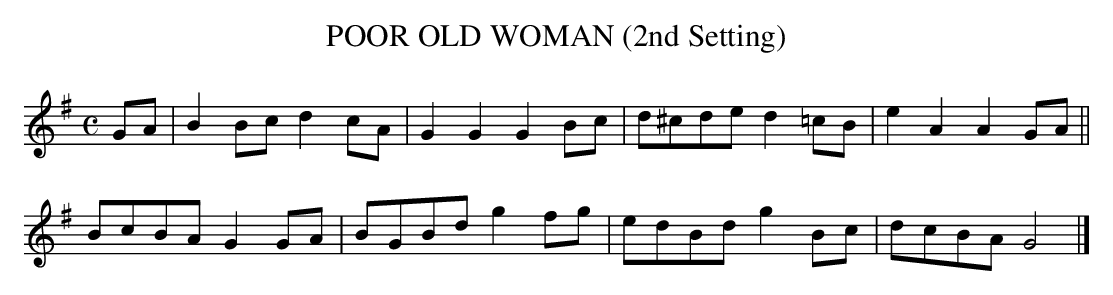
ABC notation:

X:1
T:POOR OLD WOMAN (2nd Setting)
Y:"animated"
M:C
L:1/8
K:G
GA|B2Bc d2cA|G2G2 G2Bc|d^cde d2=cB|e2A2 A2GA||
BcBA G2GA|BGBd g2fg|edBd g2Bc|dcBA G4|]
